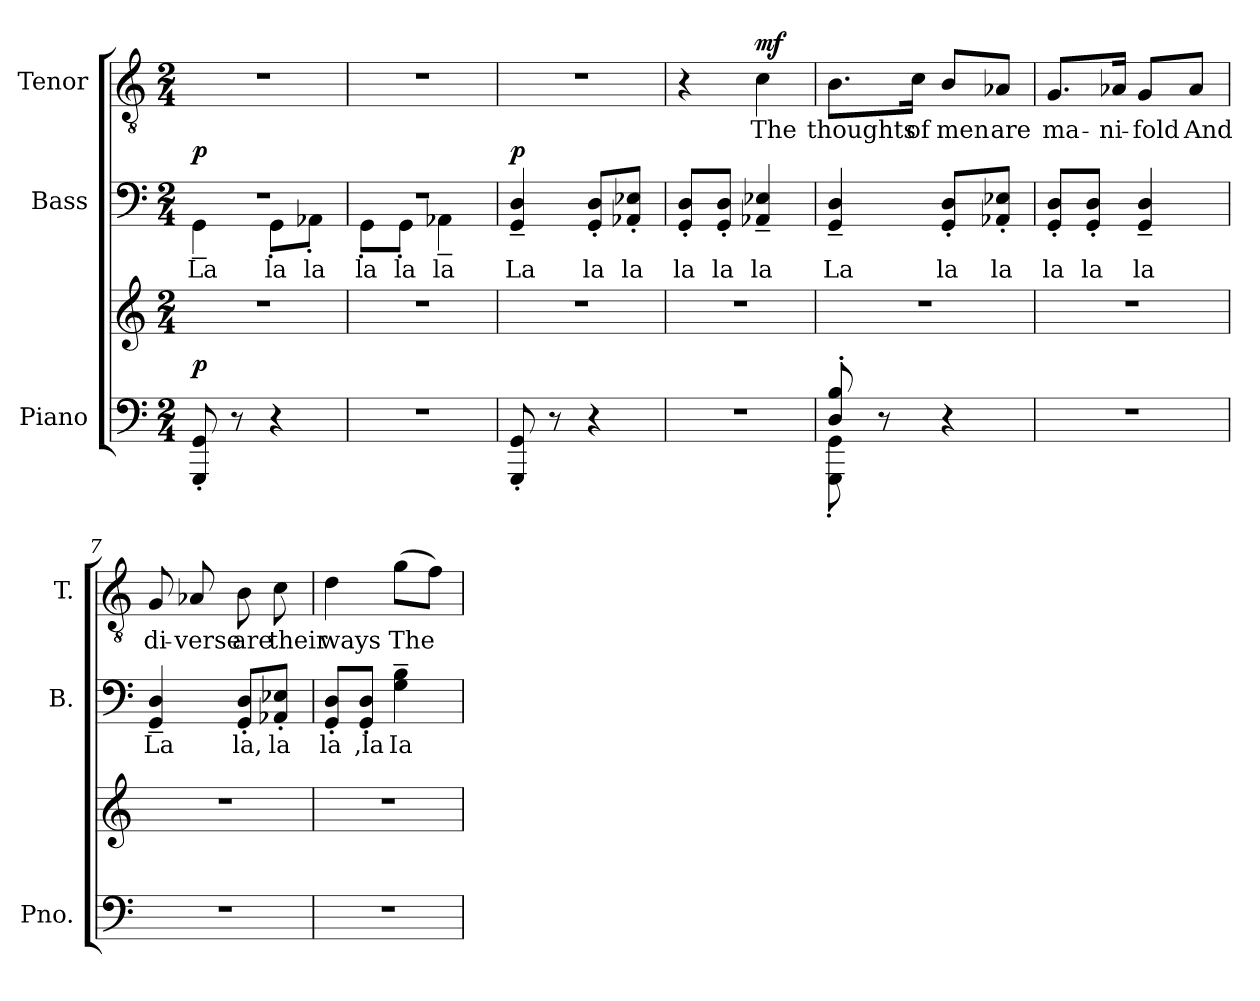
**kern	**kern	**dynam	**kern	**text	**dynam	**kern	**text	**dynam
*part3	*part3	*part3	*part2	*part2	*part2	*part1	*part1	*part1
*staff4	*staff3	*staff3/4	*staff2	*staff2	*staff2	*staff1	*staff1	*staff1
*I"Piano	*	*	*I"Bass	*	*	*I"Tenor	*	*
*I'Pno.	*	*	*I'B.	*	*	*I'T.	*	*
!!LO:PB:g=z
*clefF4	*clefG2	*	*clefF4	*	*	*clefGv2	*	*
*	*	*	*	*	*	*ITrd7c12	*	*
*k[]	*k[]	*	*k[]	*	*	*k[]	*	*
*C:	*C:	*	*C:	*	*	*C:	*	*
*M2/4	*M2/4	*	*M2/4	*	*	*M2/4	*	*
*MM100	*MM100	*	*MM100	*	*	*MM100	*	*
=1	=1	=1	=1	=1	=1	=1	=1	=1
!	!LO:N:vis=1	!	!LO:N:vis=1	!	!	!	!	!
*	*	*	*^	*	*	*	*	*
!	!	!	!	!	!	!	!LO:TX:a:B:t=Allegretto	!	!
!	!LO:TX:a:B:t=Allegretto	!	!	!	!	!	!	!	!
!	!	!	!	!	!LO:LY:b:color=#000000	!	!LO:N:vis=1	!	!
*	*^	*	*	*	*	*	*^	*	*
8GGGi/' 8GGi'	2r	4.ryy	p	2r	4GG~i\	La	p	2r	4.ryy	.	.
8r	.	.	.	.	.	.	.	.	.	.	.
!	!	!	!	!	!	!LO:LY:b:color=#000000	!	!	!	!	!
4r	.	.	.	.	8GG'i\L	la	.	.	.	.	.
*	*MM112	*	*	*	*	*	*	*MM112	*	*	*
!	!	!	!	!	!	!LO:LY:b:color=#000000	!	!	!	!	!
.	.	8ryy	.	.	8AA-X'i\J	la	.	.	8ryy	.	.
=2	=2	=2	=2	=2	=2	=2	=2	=2	=2	=2	=2
!LO:N:vis=1	!LO:N:vis=1	!	!	!LO:N:vis=1	!	!	!	!	!	!	!
*	*v	*v	*	*	*	*	*	*v	*v	*	*
*	*^	*	*	*	*	*	*^	*	*
!	!	!	!	!	!	!LO:LY:b:color=#000000	!	!LO:N:vis=1	!	!	!
*	*v	*v	*	*	*	*	*	*v	*v	*	*
2r	2r	.	2r	8GG'i\L	la	.	2r	.	.
!	!	!	!	!	!LO:LY:b:color=#000000	!	!	!	!
.	.	.	.	8GG'i\J	la	.	.	.	.
!	!	!	!	!	!LO:LY:b:color=#000000	!	!	!	!
.	.	.	.	4AA-X~i\	la	.	.	.	.
=3	=3	=3	=3	=3	=3	=3	=3	=3	=3
!	!LO:N:vis=1	!	!	!	!	!	!	!	!
*	*	*	*v	*v	*	*	*	*	*
*	*	*	*^	*	*	*	*	*
!	!	!	!	!	!LO:LY:b:color=#000000	!	!LO:N:vis=1	!	!
*	*	*	*v	*v	*	*	*	*	*
8GGGi/' 8GGi'	2r	.	4GGi/~ 4Di~	La	p	2r	.	.
8r	.	.	.	.	.	.	.	.
!	!	!	!	!LO:LY:b:color=#000000	!	!	!	!
4r	.	.	8GGi/' 8Di'L	la	.	.	.	.
!	!	!	!	!LO:LY:b:color=#000000	!	!	!	!
.	.	.	8AA-Xi/' 8E-Xi'J	la	.	.	.	.
=4	=4	=4	=4	=4	=4	=4	=4	=4
!LO:N:vis=1	!LO:N:vis=1	!	!	!	!	!	!	!
!	!	!	!	!LO:LY:b:color=#000000	!	!	!	!
2r	2r	.	8GGi/' 8Di'L	la	.	4r	.	.
!	!	!	!	!LO:LY:b:color=#000000	!	!	!	!
.	.	.	8GGi/' 8Di'J	la	.	.	.	.
!	!	!	!	!LO:LY:b:color=#000000	!	!	!	!
!	!	!	!	!	!	!	!LO:LY:b:color=#000000	!
.	.	.	4AA-Xi/~ 4E-Xi~	la	.	4Ci\	The	mf
=5	=5	=5	=5	=5	=5	=5	=5	=5
*^	*	*	*	*	*	*	*	*
!	!	!LO:N:vis=1	!	!	!	!	!	!	!
!	!	!	!	!	!LO:LY:b:color=#000000	!	!	!	!
!	!	!	!	!	!	!	!	!LO:LY:b:color=#000000	!
8Di/' 8Bi'	8GGGi\' 8GGi'	2r	.	4GGi/~ 4Di~	La	.	8.BBi\L	thoughts	.
8r	4.ryy	.	.	.	.	.	.	.	.
!	!	!	!	!	!	!	!	!LO:LY:b:color=#000000	!
.	.	.	.	.	.	.	16Ci\Jk	of	.
!	!	!	!	!	!LO:LY:b:color=#000000	!	!	!	!
!	!	!	!	!	!	!	!	!LO:LY:b:color=#000000	!
4r	.	.	.	8GGi/' 8Di'L	la	.	8BBi/L	men	.
!	!	!	!	!	!LO:LY:b:color=#000000	!	!	!	!
!	!	!	!	!	!	!	!	!LO:LY:b:color=#000000	!
.	.	.	.	8AA-Xi/' 8E-Xi'J	la	.	8AA-Xi/J	are	.
*v	*v	*	*	*	*	*	*	*	*
=6	=6	=6	=6	=6	=6	=6	=6	=6
!LO:N:vis=1	!LO:N:vis=1	!	!	!	!	!	!	!
!	!	!	!	!LO:LY:b:color=#000000	!	!	!	!
!	!	!	!	!	!	!	!LO:LY:b:color=#000000	!
2r	2r	.	8GGi/' 8Di'L	la	.	8.GGi/L	ma-	.
!	!	!	!	!LO:LY:b:color=#000000	!	!	!	!
.	.	.	8GGi/' 8Di'J	la	.	.	.	.
!	!	!	!	!	!	!	!LO:LY:b:color=#000000	!
.	.	.	.	.	.	16AA-Xi/Jk	-ni-	.
!	!	!	!	!LO:LY:b:color=#000000	!	!	!	!
!	!	!	!	!	!	!	!LO:LY:b:color=#000000	!
.	.	.	4GGi/~ 4Di~	la	.	8GGi/L	-fold	.
!	!	!	!	!	!	!	!LO:LY:b:color=#000000	!
.	.	.	.	.	.	8AA-i/J	And	.
=7	=7	=7	=7	=7	=7	=7	=7	=7
!LO:N:vis=1	!LO:N:vis=1	!	!	!	!	!	!	!
!	!	!	!	!LO:LY:b:color=#000000	!	!	!	!
!	!	!	!	!	!	!	!LO:LY:b:color=#000000	!
2r	2r	.	4GGi/~ 4Di~	La	.	8GGi/	di-	.
!	!	!	!	!	!	!	!LO:LY:b:color=#000000	!
.	.	.	.	.	.	8AA-Xi/	-verse	.
!	!	!	!	!LO:LY:b:color=#000000	!	!	!	!
!	!	!	!	!	!	!	!LO:LY:b:color=#000000	!
.	.	.	8GGi/' 8Di'L	la,	.	8BBi\	are	.
!	!	!	!	!LO:LY:b:color=#000000	!	!	!	!
!	!	!	!	!	!	!	!LO:LY:b:color=#000000	!
.	.	.	8AA-Xi/' 8E-Xi'J	la	.	8Ci\	their	.
=8	=8	=8	=8	=8	=8	=8	=8	=8
!LO:N:vis=1	!LO:N:vis=1	!	!	!	!	!	!	!
!	!	!	!	!LO:LY:b:color=#000000	!	!	!	!
!	!	!	!	!	!	!	!LO:LY:b:color=#000000	!
2r	2r	.	8GGi/' 8Di'L	la	.	4Di\	ways	.
!	!	!	!	!LO:LY:b:color=#000000	!	!	!	!
.	.	.	8GGi/' 8Di'J	,la	.	.	.	.
!	!	!	!	!LO:LY:b:color=#000000	!	!	!	!
!	!	!	!	!	!	!	!LO:LY:b:color=#000000	!
.	.	.	4Gi\~ 4Bi~	Ia	.	(8Gi\L	The	.
.	.	.	.	.	.	8Fi\J)	.	.
=	=	=	=	=	=	=	=	=
*-	*-	*-	*-	*-	*-	*-	*-	*-
